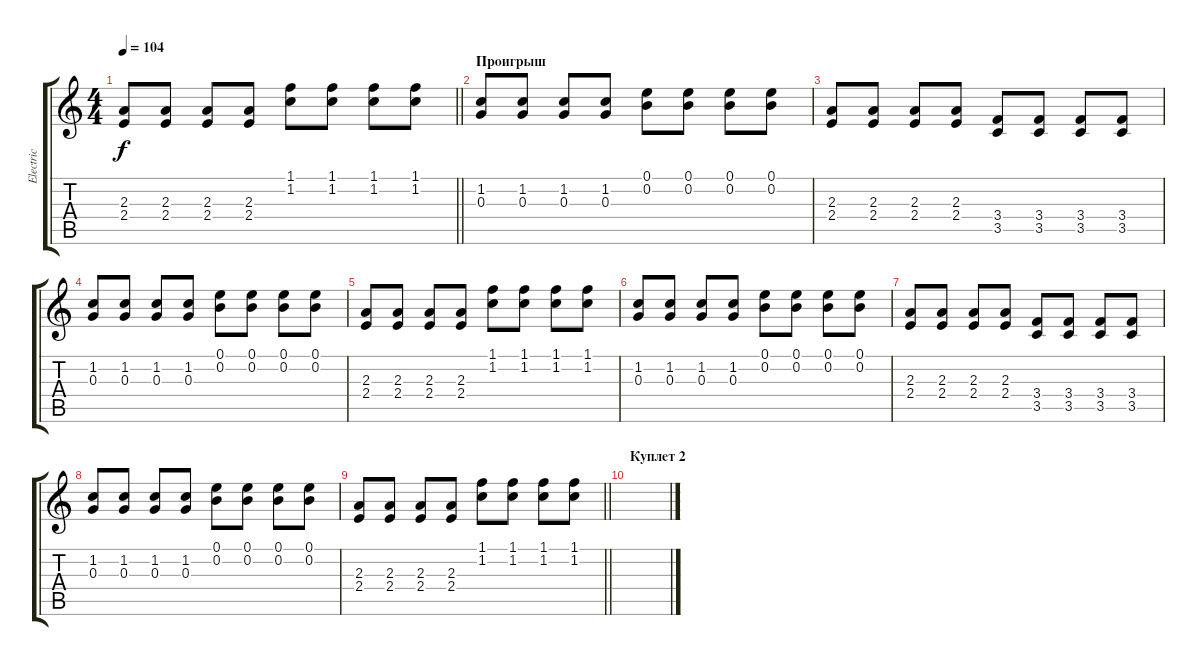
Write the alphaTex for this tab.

\track ("Electric" "Electric") {instrument electricguitarmuted}
\staff {score tabs}
\tuning (E4 B3 G3 D3 A2 E2) {hide}
\ts (4 4)
\tempo 104
\clef g2
\barLineRight lightlight
\ks c
(2.3 2.4).8{dy f} (2.3 2.4).8 (2.3 2.4).8 (2.3 2.4).8 (1.1 1.2).8 (1.1 1.2).8 (1.1 1.2).8 (1.1 1.2).8 |
\section ("" "Проигрыш")
(1.2 0.3).8 (1.2 0.3).8 (1.2 0.3).8 (1.2 0.3).8 (0.1 0.2).8 (0.1 0.2).8 (0.1 0.2).8 (0.1 0.2).8 |
(2.3 2.4).8 (2.3 2.4).8 (2.3 2.4).8 (2.3 2.4).8 (3.4 3.5).8 (3.4 3.5).8 (3.4 3.5).8 (3.4 3.5).8 |
(1.2 0.3).8 (1.2 0.3).8 (1.2 0.3).8 (1.2 0.3).8 (0.1 0.2).8 (0.1 0.2).8 (0.1 0.2).8 (0.1 0.2).8 |
(2.3 2.4).8 (2.3 2.4).8 (2.3 2.4).8 (2.3 2.4).8 (1.1 1.2).8 (1.1 1.2).8 (1.1 1.2).8 (1.1 1.2).8 |
(1.2 0.3).8 (1.2 0.3).8 (1.2 0.3).8 (1.2 0.3).8 (0.1 0.2).8 (0.1 0.2).8 (0.1 0.2).8 (0.1 0.2).8 |
(2.3 2.4).8 (2.3 2.4).8 (2.3 2.4).8 (2.3 2.4).8 (3.4 3.5).8 (3.4 3.5).8 (3.4 3.5).8 (3.4 3.5).8 |
(1.2 0.3).8 (1.2 0.3).8 (1.2 0.3).8 (1.2 0.3).8 (0.1 0.2).8 (0.1 0.2).8 (0.1 0.2).8 (0.1 0.2).8 |
\barLineRight lightlight
(2.3 2.4).8 (2.3 2.4).8 (2.3 2.4).8 (2.3 2.4).8 (1.1 1.2).8 (1.1 1.2).8 (1.1 1.2).8 (1.1 1.2).8 |
\section ("" "Куплет 2")
